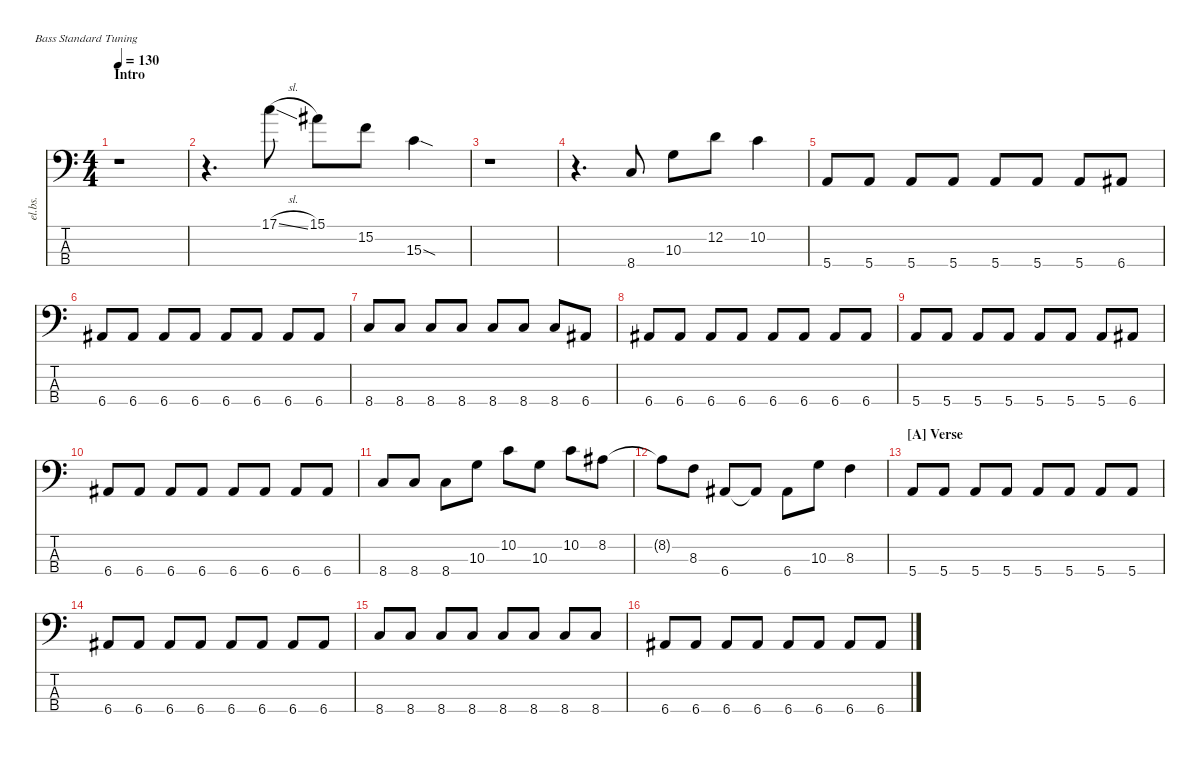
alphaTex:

\defaultSystemsLayout 4
\hideDynamics
\bracketExtendMode nobrackets
\track ("Electric Bass" "el.bs.") {solo instrument electricbassfinger}
\staff {score tabs}
\tuning (G2 D2 A1 E1)
\ts (4 4)
\section ("" "Intro")
\tempo 130
\clef f4
\ks c
r.1{dy mf instrument electricbassfinger beam Down} |
r.4{d beam Down} 17.1{sl}.8{beam Down} 15.1{acc #}.8{beam Down} 15.2.8{beam Down} 15.3{sod}.4{beam Down} |
r.1{beam Down} |
r.4{d beam Down} 8.4.8{beam Up} 10.3.8{beam Down} 12.2.8{beam Down} 10.2.4{beam Down} |
5.4.8{beam Up} 5.4.8{beam Up} 5.4.8{beam Up} 5.4.8{beam Up} 5.4.8{beam Up} 5.4.8{beam Up} 5.4.8{beam Up} 6.4{acc #}.8{beam Up} |
6.4{acc #}.8{beam Up} 6.4{acc #}.8{beam Up} 6.4{acc #}.8{beam Up} 6.4{acc #}.8{beam Up} 6.4{acc #}.8{beam Up} 6.4{acc #}.8{beam Up} 6.4{acc #}.8{beam Up} 6.4{acc #}.8{beam Up} |
8.4.8{beam Up} 8.4.8{beam Up} 8.4.8{beam Up} 8.4.8{beam Up} 8.4.8{beam Up} 8.4.8{beam Up} 8.4.8{beam Up} 6.4{acc #}.8{beam Up} |
6.4{acc #}.8{beam Up} 6.4{acc #}.8{beam Up} 6.4{acc #}.8{beam Up} 6.4{acc #}.8{beam Up} 6.4{acc #}.8{beam Up} 6.4{acc #}.8{beam Up} 6.4{acc #}.8{beam Up} 6.4{acc #}.8{beam Up} |
5.4.8{beam Up} 5.4.8{beam Up} 5.4.8{beam Up} 5.4.8{beam Up} 5.4.8{beam Up} 5.4.8{beam Up} 5.4.8{beam Up} 6.4{acc #}.8{beam Up} |
6.4{acc #}.8{beam Up} 6.4{acc #}.8{beam Up} 6.4{acc #}.8{beam Up} 6.4{acc #}.8{beam Up} 6.4{acc #}.8{beam Up} 6.4{acc #}.8{beam Up} 6.4{acc #}.8{beam Up} 6.4{acc #}.8{beam Up} |
8.4.8{beam Up} 8.4.8{beam Up} 8.4.8{beam Down} 10.3.8{beam Down} 10.2.8{beam Down} 10.3.8{beam Down} 10.2.8{beam Down} 8.2{acc #}.8{beam Down} |
8.2{t acc #}.8{beam Down} 8.3.8{beam Down} 6.4{acc #}.8{beam Up} 6.4{t acc #}.8{beam Up} 6.4{acc #}.8{beam Down} 10.3.8{beam Down} 8.3.4{beam Down} |
\section ("A" "Verse")
5.4.8{beam Up} 5.4.8{beam Up} 5.4.8{beam Up} 5.4.8{beam Up} 5.4.8{beam Up} 5.4.8{beam Up} 5.4.8{beam Up} 5.4.8{beam Up} |
6.4{acc #}.8{beam Up} 6.4{acc #}.8{beam Up} 6.4{acc #}.8{beam Up} 6.4{acc #}.8{beam Up} 6.4{acc #}.8{beam Up} 6.4{acc #}.8{beam Up} 6.4{acc #}.8{beam Up} 6.4{acc #}.8{beam Up} |
8.4.8{beam Up} 8.4.8{beam Up} 8.4.8{beam Up} 8.4.8{beam Up} 8.4.8{beam Up} 8.4.8{beam Up} 8.4.8{beam Up} 8.4.8{beam Up} |
6.4{acc #}.8{beam Up} 6.4{acc #}.8{beam Up} 6.4{acc #}.8{beam Up} 6.4{acc #}.8{beam Up} 6.4{acc #}.8{beam Up} 6.4{acc #}.8{beam Up} 6.4{acc #}.8{beam Up} 6.4{acc #}.8{beam Up}
